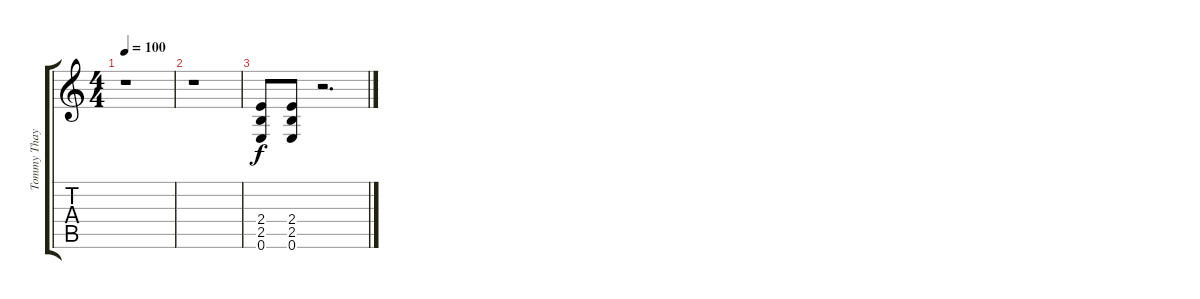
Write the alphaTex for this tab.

\track ("Tommy Thayer" "Tommy Thay") {instrument overdrivenguitar}
\staff {score tabs}
\tuning (E4 B3 G3 D3 A2 E2) {hide}
\ts (4 4)
\tempo 100
\clef g2
\ks c
r.1{dy f} |
r.1 |
(2.4 2.5 0.6).8 (2.4 2.5 0.6).8 r.2{d}
